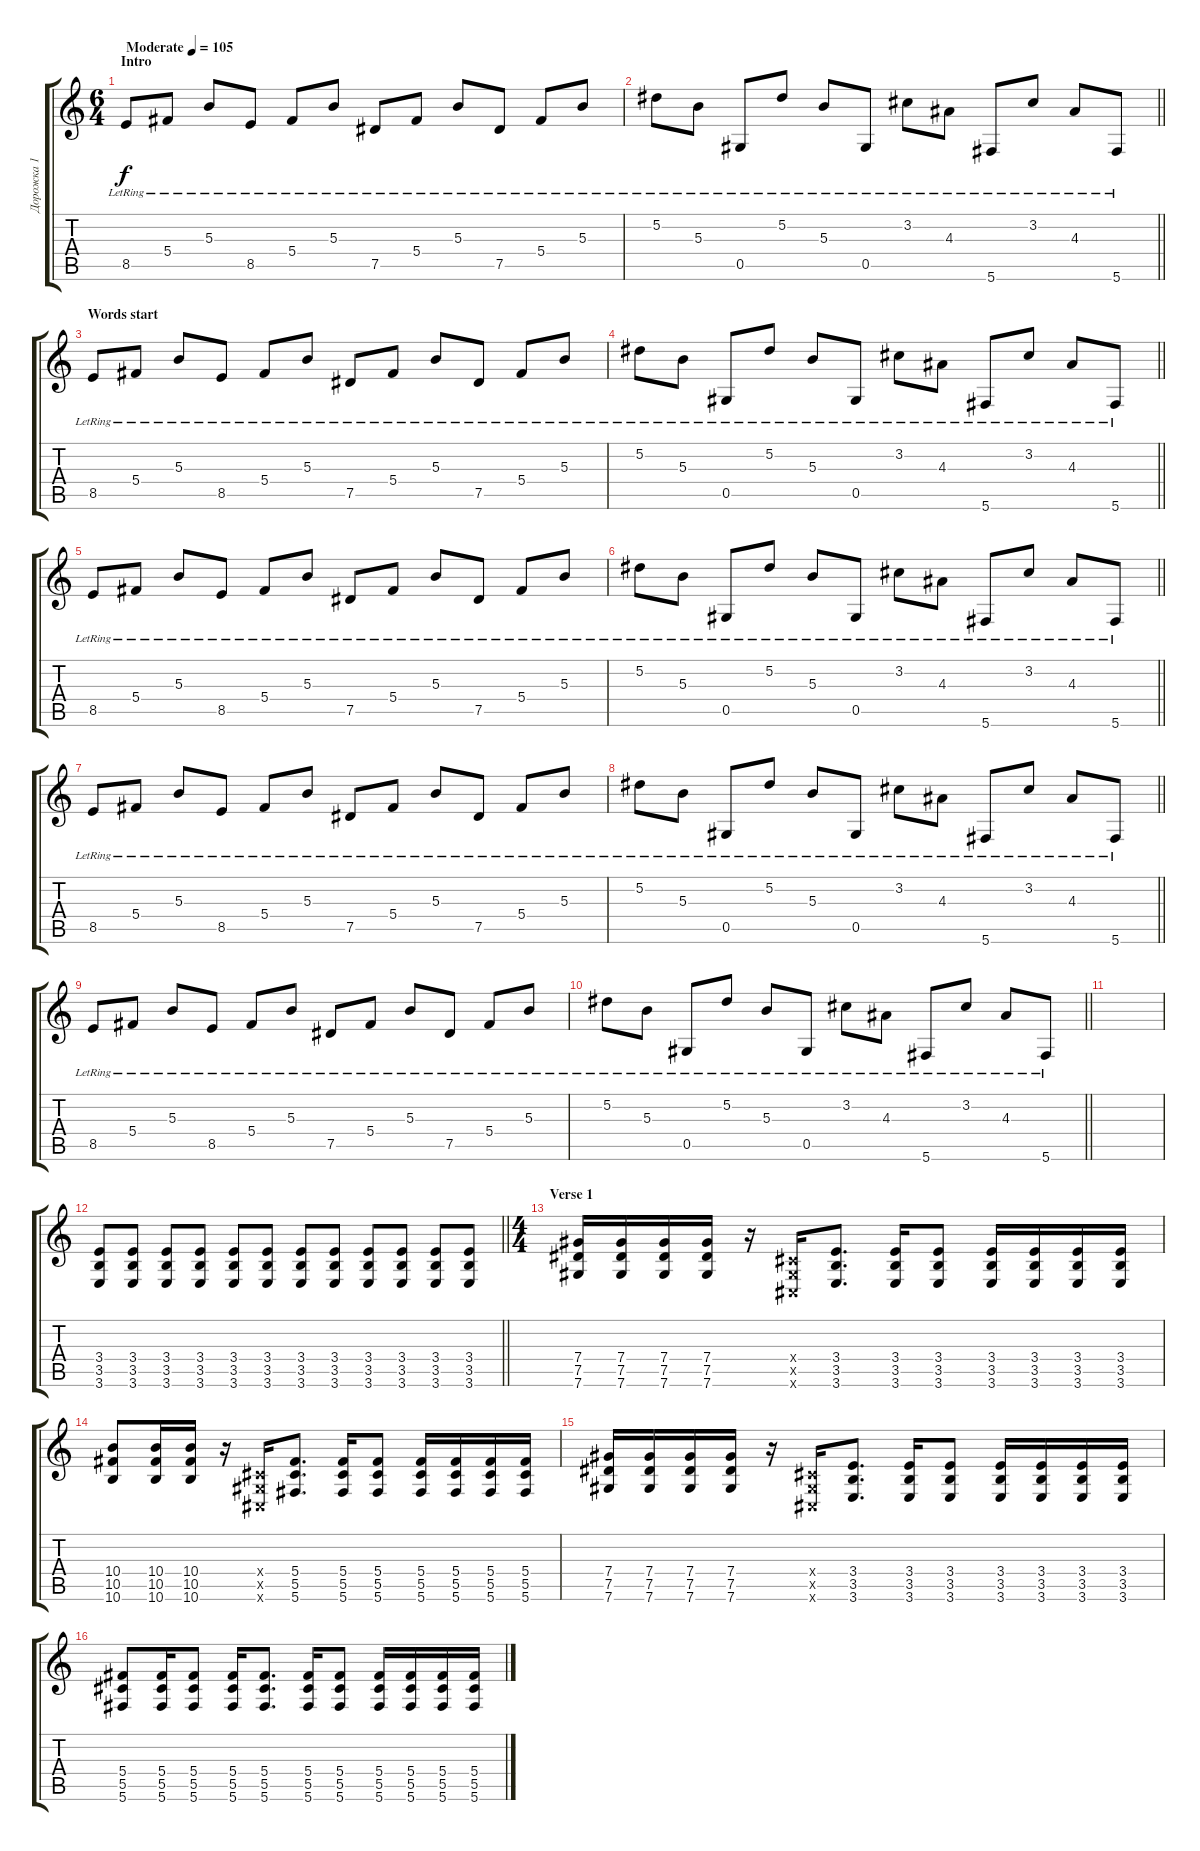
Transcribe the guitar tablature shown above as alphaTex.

\track ("Дорожка 1" "Дорожка 1") {instrument acousticguitarsteel}
\staff {score tabs}
\tuning (Eb4 Bb3 Gb3 Db3 Ab2 Db2) {hide}
\ts (6 4)
\section ("" "Intro")
\tempo (105 "Moderate")
\clef g2
\ks c
8.5{lr}.8{dy f instrument acousticguitarsteel} 5.4{lr}.8 5.3{lr}.8 8.5{lr}.8 5.4{lr}.8 5.3{lr}.8 7.5{lr}.8 5.4{lr}.8 5.3{lr}.8 7.5{lr}.8 5.4{lr}.8 5.3{lr}.8 |
\barLineRight lightlight
5.2{lr}.8 5.3{lr}.8 0.5{lr}.8 5.2{lr}.8 5.3{lr}.8 0.5{lr}.8 3.2{lr}.8 4.3{lr}.8 5.6{lr}.8 3.2{lr}.8 4.3{lr}.8 5.6{lr}.8 |
\section ("" "Words start")
8.5{lr}.8 5.4{lr}.8 5.3{lr}.8 8.5{lr}.8 5.4{lr}.8 5.3{lr}.8 7.5{lr}.8 5.4{lr}.8 5.3{lr}.8 7.5{lr}.8 5.4{lr}.8 5.3{lr}.8 |
\barLineRight lightlight
5.2{lr}.8 5.3{lr}.8 0.5{lr}.8 5.2{lr}.8 5.3{lr}.8 0.5{lr}.8 3.2{lr}.8 4.3{lr}.8 5.6{lr}.8 3.2{lr}.8 4.3{lr}.8 5.6{lr}.8 |
8.5{lr}.8 5.4{lr}.8 5.3{lr}.8 8.5{lr}.8 5.4{lr}.8 5.3{lr}.8 7.5{lr}.8 5.4{lr}.8 5.3{lr}.8 7.5{lr}.8 5.4{lr}.8 5.3{lr}.8 |
\barLineRight lightlight
5.2{lr}.8 5.3{lr}.8 0.5{lr}.8 5.2{lr}.8 5.3{lr}.8 0.5{lr}.8 3.2{lr}.8 4.3{lr}.8 5.6{lr}.8 3.2{lr}.8 4.3{lr}.8 5.6{lr}.8 |
8.5{lr}.8 5.4{lr}.8 5.3{lr}.8 8.5{lr}.8 5.4{lr}.8 5.3{lr}.8 7.5{lr}.8 5.4{lr}.8 5.3{lr}.8 7.5{lr}.8 5.4{lr}.8 5.3{lr}.8 |
\barLineRight lightlight
5.2{lr}.8 5.3{lr}.8 0.5{lr}.8 5.2{lr}.8 5.3{lr}.8 0.5{lr}.8 3.2{lr}.8 4.3{lr}.8 5.6{lr}.8 3.2{lr}.8 4.3{lr}.8 5.6{lr}.8 |
8.5{lr}.8 5.4{lr}.8 5.3{lr}.8 8.5{lr}.8 5.4{lr}.8 5.3{lr}.8 7.5{lr}.8 5.4{lr}.8 5.3{lr}.8 7.5{lr}.8 5.4{lr}.8 5.3{lr}.8 |
\barLineRight lightlight
5.2{lr}.8 5.3{lr}.8 0.5{lr}.8 5.2{lr}.8 5.3{lr}.8 0.5{lr}.8 3.2{lr}.8 4.3{lr}.8 5.6{lr}.8 3.2{lr}.8 4.3{lr}.8 5.6{lr}.8 |
|
\barLineRight lightlight
(3.4 3.5 3.6).8 (3.4 3.5 3.6).8 (3.4 3.5 3.6).8 (3.4 3.5 3.6).8 (3.4 3.5 3.6).8 (3.4 3.5 3.6).8 (3.4 3.5 3.6).8 (3.4 3.5 3.6).8 (3.4 3.5 3.6).8 (3.4 3.5 3.6).8 (3.4 3.5 3.6).8 (3.4 3.5 3.6).8 |
\ts (4 4)
\section ("" "Verse 1")
(7.4 7.5 7.6).16 (7.4 7.5 7.6).16 (7.4 7.5 7.6).16 (7.4 7.5 7.6).16 r.16 (0.4{x} 0.5{x} 0.6{x}).16 (3.4 3.5 3.6).8{d} (3.4 3.5 3.6).16 (3.4 3.5 3.6).8 (3.4 3.5 3.6).16 (3.4 3.5 3.6).16 (3.4 3.5 3.6).16 (3.4 3.5 3.6).16 |
(10.4 10.5 10.6).8 (10.4 10.5 10.6).16 (10.4 10.5 10.6).16 r.16 (0.4{x} 0.5{x} 0.6{x}).16 (5.4 5.5 5.6).8{d} (5.4 5.5 5.6).16 (5.4 5.5 5.6).8 (5.4 5.5 5.6).16 (5.4 5.5 5.6).16 (5.4 5.5 5.6).16 (5.4 5.5 5.6).16 |
(7.4 7.5 7.6).16 (7.4 7.5 7.6).16 (7.4 7.5 7.6).16 (7.4 7.5 7.6).16 r.16 (0.4{x} 0.5{x} 0.6{x}).16 (3.4 3.5 3.6).8{d} (3.4 3.5 3.6).16 (3.4 3.5 3.6).8 (3.4 3.5 3.6).16 (3.4 3.5 3.6).16 (3.4 3.5 3.6).16 (3.4 3.5 3.6).16 |
(5.4 5.5 5.6).8 (5.4 5.5 5.6).16 (5.4 5.5 5.6).8 (5.4 5.5 5.6).16 (5.4 5.5 5.6).8{d} (5.4 5.5 5.6).16 (5.4 5.5 5.6).8 (5.4 5.5 5.6).16 (5.4 5.5 5.6).16 (5.4 5.5 5.6).16 (5.4 5.5 5.6).16
